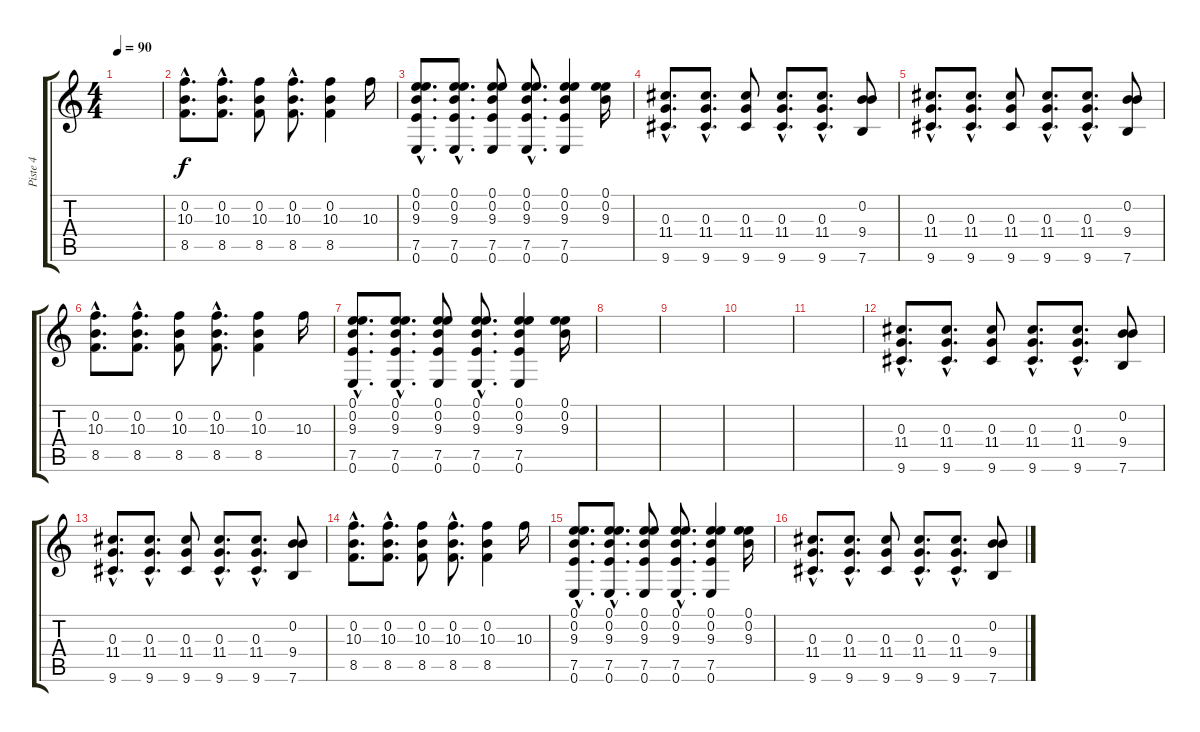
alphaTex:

\track ("Piste 4" "Piste 4") {instrument acousticguitarnylon}
\staff {score tabs}
\tuning (E4 B3 G3 D3 A2 E2) {hide}
\ts (4 4)
\tempo 90
\clef g2
\ks c
|
(0.2{hac} 10.3{hac} 8.5{hac}).8{d} (0.2{hac} 10.3{hac} 8.5{hac}).8{d} (0.2 10.3 8.5).8 (0.2{hac} 10.3{hac} 8.5{hac}).8{d} (0.2 10.3 8.5).4 10.3.16 |
(0.1{hac} 0.2{hac} 9.3{hac} 7.5{hac} 0.6{hac}).8{d} (0.1{hac} 0.2{hac} 9.3{hac} 7.5{hac} 0.6{hac}).8{d} (0.1 0.2 9.3 7.5 0.6).8 (0.1{hac} 0.2{hac} 9.3{hac} 7.5{hac} 0.6{hac}).8{d} (0.1 0.2 9.3 7.5 0.6).4 (0.1 0.2 9.3).16 |
(0.3{hac} 11.4{hac} 9.6{hac}).8{d} (0.3{hac} 11.4{hac} 9.6{hac}).8{d} (0.3 11.4 9.6).8 (0.3{hac} 11.4{hac} 9.6{hac}).8{d} (0.3{hac} 11.4{hac} 9.6{hac}).8{d} (0.2 9.4 7.6).8 |
(0.3{hac} 11.4{hac} 9.6{hac}).8{d} (0.3{hac} 11.4{hac} 9.6{hac}).8{d} (0.3 11.4 9.6).8 (0.3{hac} 11.4{hac} 9.6{hac}).8{d} (0.3{hac} 11.4{hac} 9.6{hac}).8{d} (0.2 9.4 7.6).8 |
(0.2{hac} 10.3{hac} 8.5{hac}).8{d} (0.2{hac} 10.3{hac} 8.5{hac}).8{d} (0.2 10.3 8.5).8 (0.2{hac} 10.3{hac} 8.5{hac}).8{d} (0.2 10.3 8.5).4 10.3.16 |
(0.1{hac} 0.2{hac} 9.3{hac} 7.5{hac} 0.6{hac}).8{d} (0.1{hac} 0.2{hac} 9.3{hac} 7.5{hac} 0.6{hac}).8{d} (0.1 0.2 9.3 7.5 0.6).8 (0.1{hac} 0.2{hac} 9.3{hac} 7.5{hac} 0.6{hac}).8{d} (0.1 0.2 9.3 7.5 0.6).4 (0.1 0.2 9.3).16 |
|
|
|
|
(0.3{hac} 11.4{hac} 9.6{hac}).8{d} (0.3{hac} 11.4{hac} 9.6{hac}).8{d} (0.3 11.4 9.6).8 (0.3{hac} 11.4{hac} 9.6{hac}).8{d} (0.3{hac} 11.4{hac} 9.6{hac}).8{d} (0.2 9.4 7.6).8 |
(0.3{hac} 11.4{hac} 9.6{hac}).8{d} (0.3{hac} 11.4{hac} 9.6{hac}).8{d} (0.3 11.4 9.6).8 (0.3{hac} 11.4{hac} 9.6{hac}).8{d} (0.3{hac} 11.4{hac} 9.6{hac}).8{d} (0.2 9.4 7.6).8 |
(0.2{hac} 10.3{hac} 8.5{hac}).8{d} (0.2{hac} 10.3{hac} 8.5{hac}).8{d} (0.2 10.3 8.5).8 (0.2{hac} 10.3{hac} 8.5{hac}).8{d} (0.2 10.3 8.5).4 10.3.16 |
(0.1{hac} 0.2{hac} 9.3{hac} 7.5{hac} 0.6{hac}).8{d} (0.1{hac} 0.2{hac} 9.3{hac} 7.5{hac} 0.6{hac}).8{d} (0.1 0.2 9.3 7.5 0.6).8 (0.1{hac} 0.2{hac} 9.3{hac} 7.5{hac} 0.6{hac}).8{d} (0.1 0.2 9.3 7.5 0.6).4 (0.1 0.2 9.3).16 |
(0.3{hac} 11.4{hac} 9.6{hac}).8{d} (0.3{hac} 11.4{hac} 9.6{hac}).8{d} (0.3 11.4 9.6).8 (0.3{hac} 11.4{hac} 9.6{hac}).8{d} (0.3{hac} 11.4{hac} 9.6{hac}).8{d} (0.2 9.4 7.6).8
